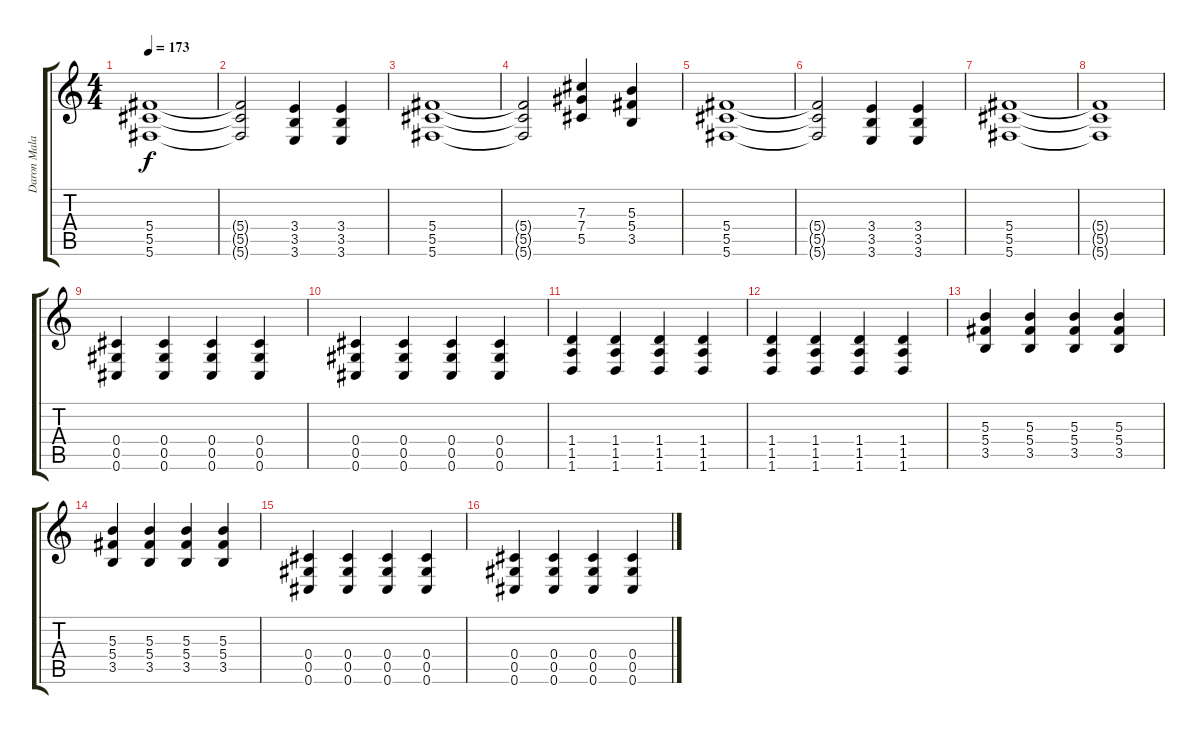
\track ("Daron Malakian" "Daron Mala") {instrument overdrivenguitar}
\staff {score tabs}
\tuning (Eb4 Bb3 Gb3 Db3 Ab2 Db2) {hide}
\ts (4 4)
\tempo 173
\clef g2
\ks c
(5.4 5.5 5.6).1{dy f} |
(5.4{t} 5.5{t} 5.6{t}).2 (3.4 3.5 3.6).4 (3.4 3.5 3.6).4 |
(5.4 5.5 5.6).1 |
(5.4{t} 5.5{t} 5.6{t}).2 (7.3 7.4 5.5).4 (5.3 5.4 3.5).4 |
(5.4 5.5 5.6).1 |
(5.4{t} 5.5{t} 5.6{t}).2 (3.4 3.5 3.6).4 (3.4 3.5 3.6).4 |
(5.4 5.5 5.6).1 |
(5.4{t} 5.5{t} 5.6{t}).1 |
(0.4 0.5 0.6).4 (0.4 0.5 0.6).4 (0.4 0.5 0.6).4 (0.4 0.5 0.6).4 |
(0.4 0.5 0.6).4 (0.4 0.5 0.6).4 (0.4 0.5 0.6).4 (0.4 0.5 0.6).4 |
(1.4 1.5 1.6).4 (1.4 1.5 1.6).4 (1.4 1.5 1.6).4 (1.4 1.5 1.6).4 |
(1.4 1.5 1.6).4 (1.4 1.5 1.6).4 (1.4 1.5 1.6).4 (1.4 1.5 1.6).4 |
(5.3 5.4 3.5).4 (5.3 5.4 3.5).4 (5.3 5.4 3.5).4 (5.3 5.4 3.5).4 |
(5.3 5.4 3.5).4 (5.3 5.4 3.5).4 (5.3 5.4 3.5).4 (5.3 5.4 3.5).4 |
(0.4 0.5 0.6).4 (0.4 0.5 0.6).4 (0.4 0.5 0.6).4 (0.4 0.5 0.6).4 |
(0.4 0.5 0.6).4 (0.4 0.5 0.6).4 (0.4 0.5 0.6).4 (0.4 0.5 0.6).4
